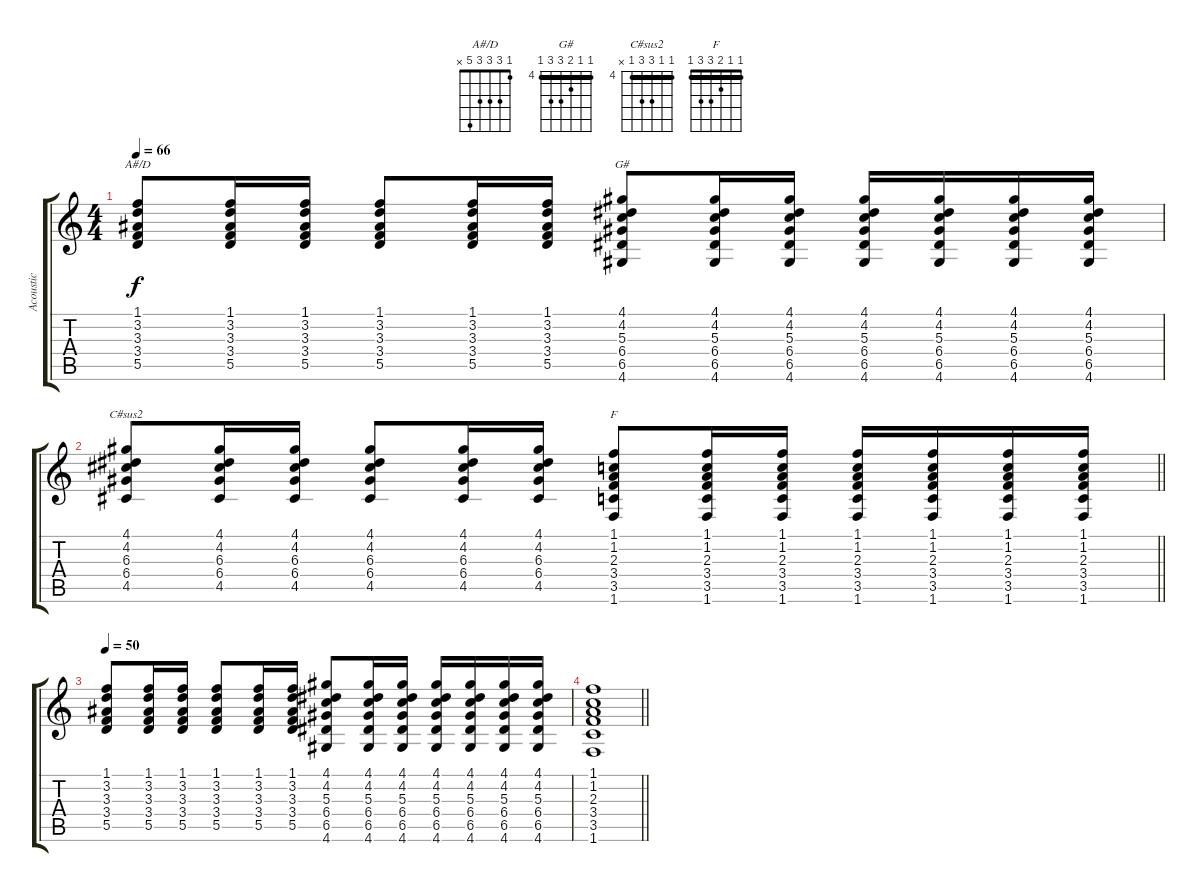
\track ("Acoustic" "Acoustic") {instrument acousticguitarsteel}
\staff {score tabs}
\tuning (E4 B3 G3 D3 A2 E2) {hide}
\chord ("A#/D" 1 3 3 3 5 x)
\chord ("G#" 4 4 5 6 6 4) {firstfret 4 barre 4}
\chord ("C#sus2" 4 4 6 6 4 x) {firstfret 4 barre 4}
\chord ("F" 1 1 2 3 3 1) {barre 1}
\ts (4 4)
\tempo 66
\clef g2
\ks c
(1.1 3.2 3.3 3.4 5.5).8{ch "A#/D" dy f} (1.1 3.2 3.3 3.4 5.5).16 (1.1 3.2 3.3 3.4 5.5).16 (1.1 3.2 3.3 3.4 5.5).8 (1.1 3.2 3.3 3.4 5.5).16 (1.1 3.2 3.3 3.4 5.5).16 (4.1 4.2 5.3 6.4 6.5 4.6).8{ch "G#"} (4.1 4.2 5.3 6.4 6.5 4.6).16 (4.1 4.2 5.3 6.4 6.5 4.6).16 (4.1 4.2 5.3 6.4 6.5 4.6).16 (4.1 4.2 5.3 6.4 6.5 4.6).16 (4.1 4.2 5.3 6.4 6.5 4.6).16 (4.1 4.2 5.3 6.4 6.5 4.6).16 |
\barLineRight lightlight
(4.1 4.2 6.3 6.4 4.5).8{ch "C#sus2"} (4.1 4.2 6.3 6.4 4.5).16 (4.1 4.2 6.3 6.4 4.5).16 (4.1 4.2 6.3 6.4 4.5).8 (4.1 4.2 6.3 6.4 4.5).16 (4.1 4.2 6.3 6.4 4.5).16 (1.1 1.2 2.3 3.4 3.5 1.6).8{ch "F"} (1.1 1.2 2.3 3.4 3.5 1.6).16 (1.1 1.2 2.3 3.4 3.5 1.6).16 (1.1 1.2 2.3 3.4 3.5 1.6).16 (1.1 1.2 2.3 3.4 3.5 1.6).16 (1.1 1.2 2.3 3.4 3.5 1.6).16 (1.1 1.2 2.3 3.4 3.5 1.6).16 |
\tempo 50
(1.1 3.2 3.3 3.4 5.5).8 (1.1 3.2 3.3 3.4 5.5).16 (1.1 3.2 3.3 3.4 5.5).16 (1.1 3.2 3.3 3.4 5.5).8 (1.1 3.2 3.3 3.4 5.5).16 (1.1 3.2 3.3 3.4 5.5).16 (4.1 4.2 5.3 6.4 6.5 4.6).8 (4.1 4.2 5.3 6.4 6.5 4.6).16 (4.1 4.2 5.3 6.4 6.5 4.6).16 (4.1 4.2 5.3 6.4 6.5 4.6).16 (4.1 4.2 5.3 6.4 6.5 4.6).16 (4.1 4.2 5.3 6.4 6.5 4.6).16 (4.1 4.2 5.3 6.4 6.5 4.6).16 |
\barLineRight lightlight
(1.1 1.2 2.3 3.4 3.5 1.6).1
